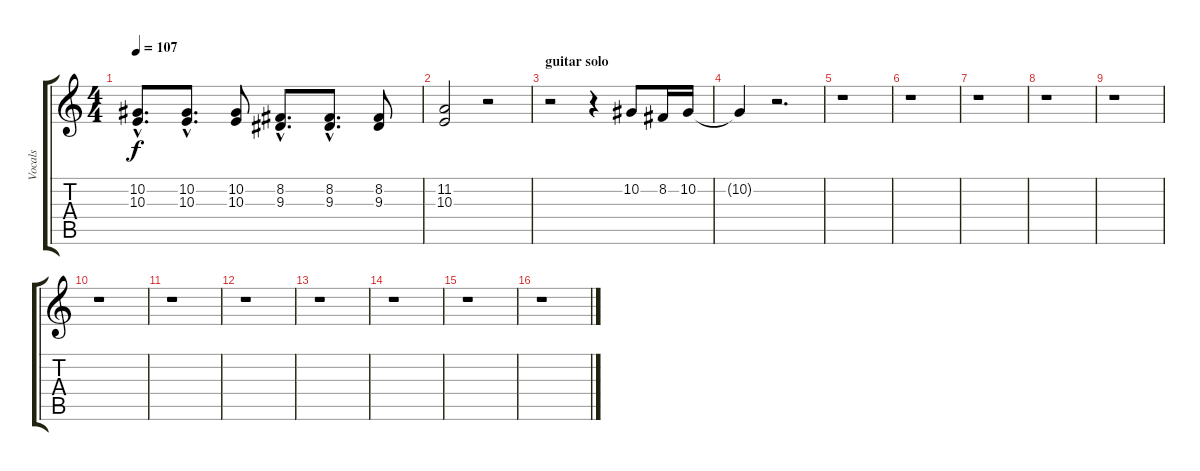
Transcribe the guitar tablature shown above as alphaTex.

\track ("Vocals" "Vocals") {instrument lead2sawtooth}
\staff {score tabs}
\tuning (Eb4 Bb3 Gb3 Db3 Ab2 Eb2) {hide}
\ts (4 4)
\tempo 107
\clef g2
\ks c
(10.2{hac} 10.3{hac}).8{d dy f} (10.2{hac} 10.3{hac}).8{d} (10.2 10.3).8 (8.2{hac} 9.3{hac}).8{d} (8.2{hac} 9.3{hac}).8{d} (8.2 9.3).8 |
(11.2 10.3).2 r.2 |
\section ("" "guitar solo")
r.2 r.4 10.2.8 8.2.16 10.2.16 |
10.2{t}.4 r.2{d} |
r.1 |
r.1 |
r.1 |
r.1 |
r.1 |
r.1 |
r.1 |
r.1 |
r.1 |
r.1 |
r.1 |
r.1
